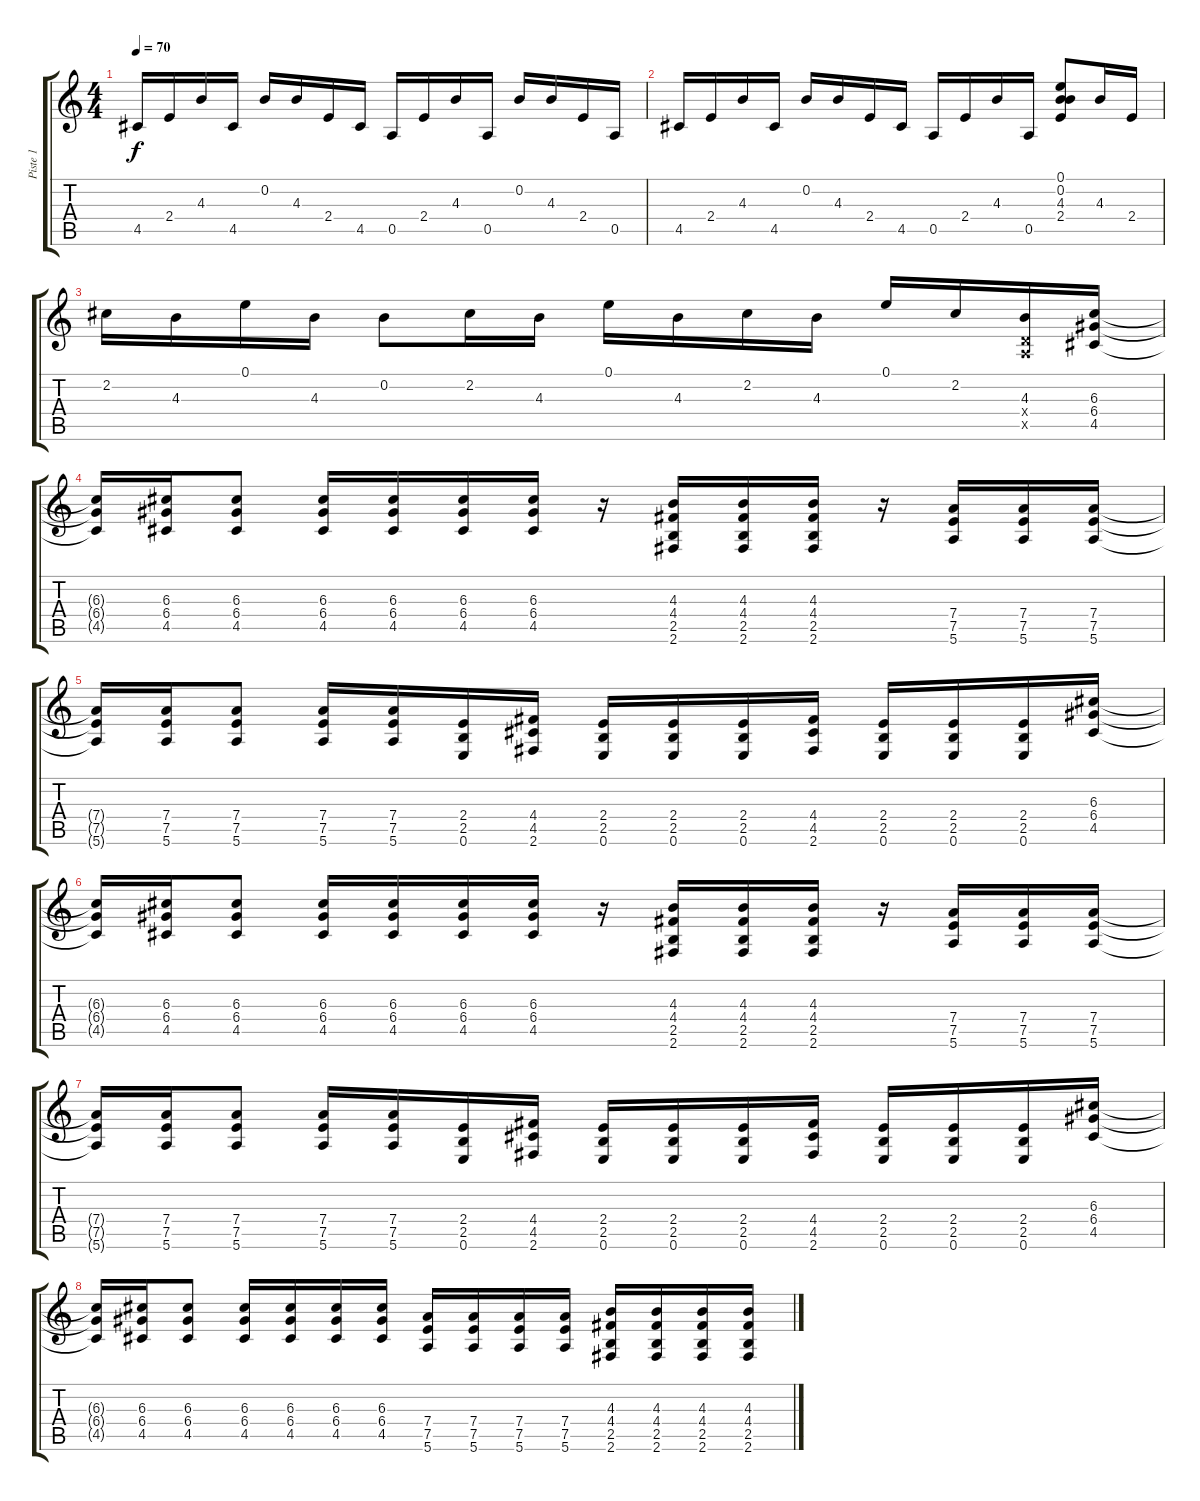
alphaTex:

\track ("Piste 1" "Piste 1") {instrument acousticguitarsteel}
\staff {score tabs}
\tuning (E4 B3 G3 D3 A2 E2) {hide}
\ts (4 4)
\tempo 70
\clef g2
\ks c
4.5.16{dy f} 2.4.16 4.3.16 4.5.16 0.2.16 4.3.16 2.4.16 4.5.16 0.5.16 2.4.16 4.3.16 0.5.16 0.2.16 4.3.16 2.4.16 0.5.16 |
4.5.16 2.4.16 4.3.16 4.5.16 0.2.16 4.3.16 2.4.16 4.5.16 0.5.16 2.4.16 4.3.16 0.5.16 (0.1 0.2 4.3 2.4).8 4.3.16 2.4.16 |
2.2.16 4.3.16 0.1.16 4.3.16 0.2.8 2.2.16 4.3.16 0.1.16 4.3.16 2.2.16 4.3.16 0.1.16 2.2.16 (4.3 0.4{x} 0.5{x}).16 (6.3 6.4 4.5).16 |
(6.3{t} 6.4{t} 4.5{t}).16 (6.3 6.4 4.5).16 (6.3 6.4 4.5).8 (6.3 6.4 4.5).16 (6.3 6.4 4.5).16 (6.3 6.4 4.5).16 (6.3 6.4 4.5).16 r.16 (4.3 4.4 2.5 2.6).16 (4.3 4.4 2.5 2.6).16 (4.3 4.4 2.5 2.6).16 r.16 (7.4 7.5 5.6).16 (7.4 7.5 5.6).16 (7.4 7.5 5.6).16 |
(7.4{t} 7.5{t} 5.6{t}).16 (7.4 7.5 5.6).16 (7.4 7.5 5.6).8 (7.4 7.5 5.6).16 (7.4 7.5 5.6).16 (2.4 2.5 0.6).16 (4.4 4.5 2.6).16 (2.4 2.5 0.6).16 (2.4 2.5 0.6).16 (2.4 2.5 0.6).16 (4.4 4.5 2.6).16 (2.4 2.5 0.6).16 (2.4 2.5 0.6).16 (2.4 2.5 0.6).16 (6.3 6.4 4.5).16 |
(6.3{t} 6.4{t} 4.5{t}).16 (6.3 6.4 4.5).16 (6.3 6.4 4.5).8 (6.3 6.4 4.5).16 (6.3 6.4 4.5).16 (6.3 6.4 4.5).16 (6.3 6.4 4.5).16 r.16 (4.3 4.4 2.5 2.6).16 (4.3 4.4 2.5 2.6).16 (4.3 4.4 2.5 2.6).16 r.16 (7.4 7.5 5.6).16 (7.4 7.5 5.6).16 (7.4 7.5 5.6).16 |
(7.4{t} 7.5{t} 5.6{t}).16 (7.4 7.5 5.6).16 (7.4 7.5 5.6).8 (7.4 7.5 5.6).16 (7.4 7.5 5.6).16 (2.4 2.5 0.6).16 (4.4 4.5 2.6).16 (2.4 2.5 0.6).16 (2.4 2.5 0.6).16 (2.4 2.5 0.6).16 (4.4 4.5 2.6).16 (2.4 2.5 0.6).16 (2.4 2.5 0.6).16 (2.4 2.5 0.6).16 (6.3 6.4 4.5).16 |
(6.3{t} 6.4{t} 4.5{t}).16 (6.3 6.4 4.5).16 (6.3 6.4 4.5).8 (6.3 6.4 4.5).16 (6.3 6.4 4.5).16 (6.3 6.4 4.5).16 (6.3 6.4 4.5).16 (7.4 7.5 5.6).16 (7.4 7.5 5.6).16 (7.4 7.5 5.6).16 (7.4 7.5 5.6).16 (4.3 4.4 2.5 2.6).16 (4.3 4.4 2.5 2.6).16 (4.3 4.4 2.5 2.6).16 (4.3 4.4 2.5 2.6).16
